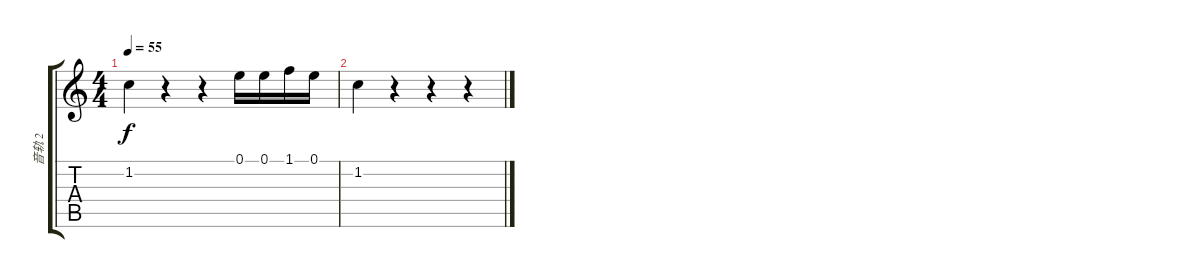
\track ("音轨 2" "音轨 2") {instrument electricguitarjazz}
\staff {score tabs}
\tuning (E4 B3 G3 D3 A2 E2) {hide}
\ts (4 4)
\tempo 55
\clef g2
\ks c
1.2.4{dy f} r.4 r.4 0.1.16 0.1.16 1.1.16 0.1.16 |
1.2.4 r.4 r.4 r.4
